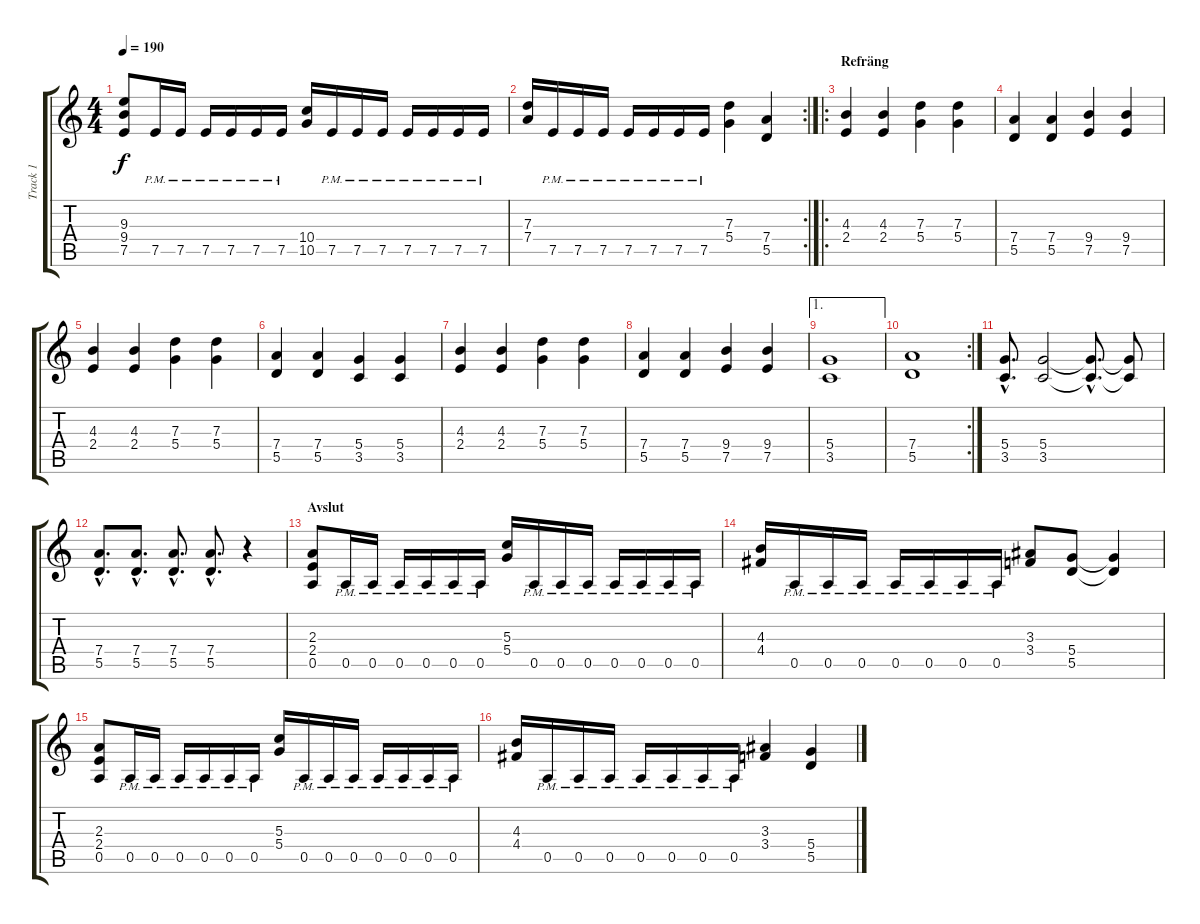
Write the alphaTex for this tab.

\track ("Track 1" "Track 1") {instrument overdrivenguitar}
\staff {score tabs}
\tuning (E4 B3 G3 D3 A2 E2) {hide}
\ts (4 4)
\tempo 190
\clef g2
\ks c
(9.3 9.4 7.5).8{dy f} 7.5{pm}.16 7.5{pm}.16 7.5{pm}.16 7.5{pm}.16 7.5{pm}.16 7.5{pm}.16 (10.4 10.5).16 7.5{pm}.16 7.5{pm}.16 7.5{pm}.16 7.5{pm}.16 7.5{pm}.16 7.5{pm}.16 7.5{pm}.16 |
\rc 2
(7.3 7.4).16 7.5{pm}.16 7.5{pm}.16 7.5{pm}.16 7.5{pm}.16 7.5{pm}.16 7.5{pm}.16 7.5{pm}.16 (7.3 5.4).4 (7.4 5.5).4 |
\ro
\section ("" "Refräng")
(4.3 2.4).4 (4.3 2.4).4 (7.3 5.4).4 (7.3 5.4).4 |
(7.4 5.5).4 (7.4 5.5).4 (9.4 7.5).4 (9.4 7.5).4 |
(4.3 2.4).4 (4.3 2.4).4 (7.3 5.4).4 (7.3 5.4).4 |
(7.4 5.5).4 (7.4 5.5).4 (5.4 3.5).4 (5.4 3.5).4 |
(4.3 2.4).4 (4.3 2.4).4 (7.3 5.4).4 (7.3 5.4).4 |
(7.4 5.5).4 (7.4 5.5).4 (9.4 7.5).4 (9.4 7.5).4 |
\ae 1
(5.4 3.5).1 |
\rc 2
(7.4 5.5).1 |
(5.4{hac} 3.5{hac}).8{d} (5.4 3.5).2 (5.4{hac t} 3.5{hac t}).8{d} (5.4{t} 3.5{t}).8 |
(7.4{hac} 5.5{hac}).8{d} (7.4{hac} 5.5{hac}).8{d} (7.4{hac} 5.5{hac}).8{d} (7.4{hac} 5.5{hac}).8{d} r.4 |
\section ("" "Avslut")
(2.3 2.4 0.5).8 0.5{pm}.16 0.5{pm}.16 0.5{pm}.16 0.5{pm}.16 0.5{pm}.16 0.5{pm}.16 (5.3 5.4).16 0.5{pm}.16 0.5{pm}.16 0.5{pm}.16 0.5{pm}.16 0.5{pm}.16 0.5{pm}.16 0.5{pm}.16 |
(4.3 4.4).16 0.5{pm}.16 0.5{pm}.16 0.5{pm}.16 0.5{pm}.16 0.5{pm}.16 0.5{pm}.16 0.5{pm}.16 (3.3 3.4).8 (5.4 5.5).8 (5.4{t} 5.5{t}).4 |
(2.3 2.4 0.5).8 0.5{pm}.16 0.5{pm}.16 0.5{pm}.16 0.5{pm}.16 0.5{pm}.16 0.5{pm}.16 (5.3 5.4).16 0.5{pm}.16 0.5{pm}.16 0.5{pm}.16 0.5{pm}.16 0.5{pm}.16 0.5{pm}.16 0.5{pm}.16 |
(4.3 4.4).16 0.5{pm}.16 0.5{pm}.16 0.5{pm}.16 0.5{pm}.16 0.5{pm}.16 0.5{pm}.16 0.5{pm}.16 (3.3 3.4).4 (5.4 5.5).4
